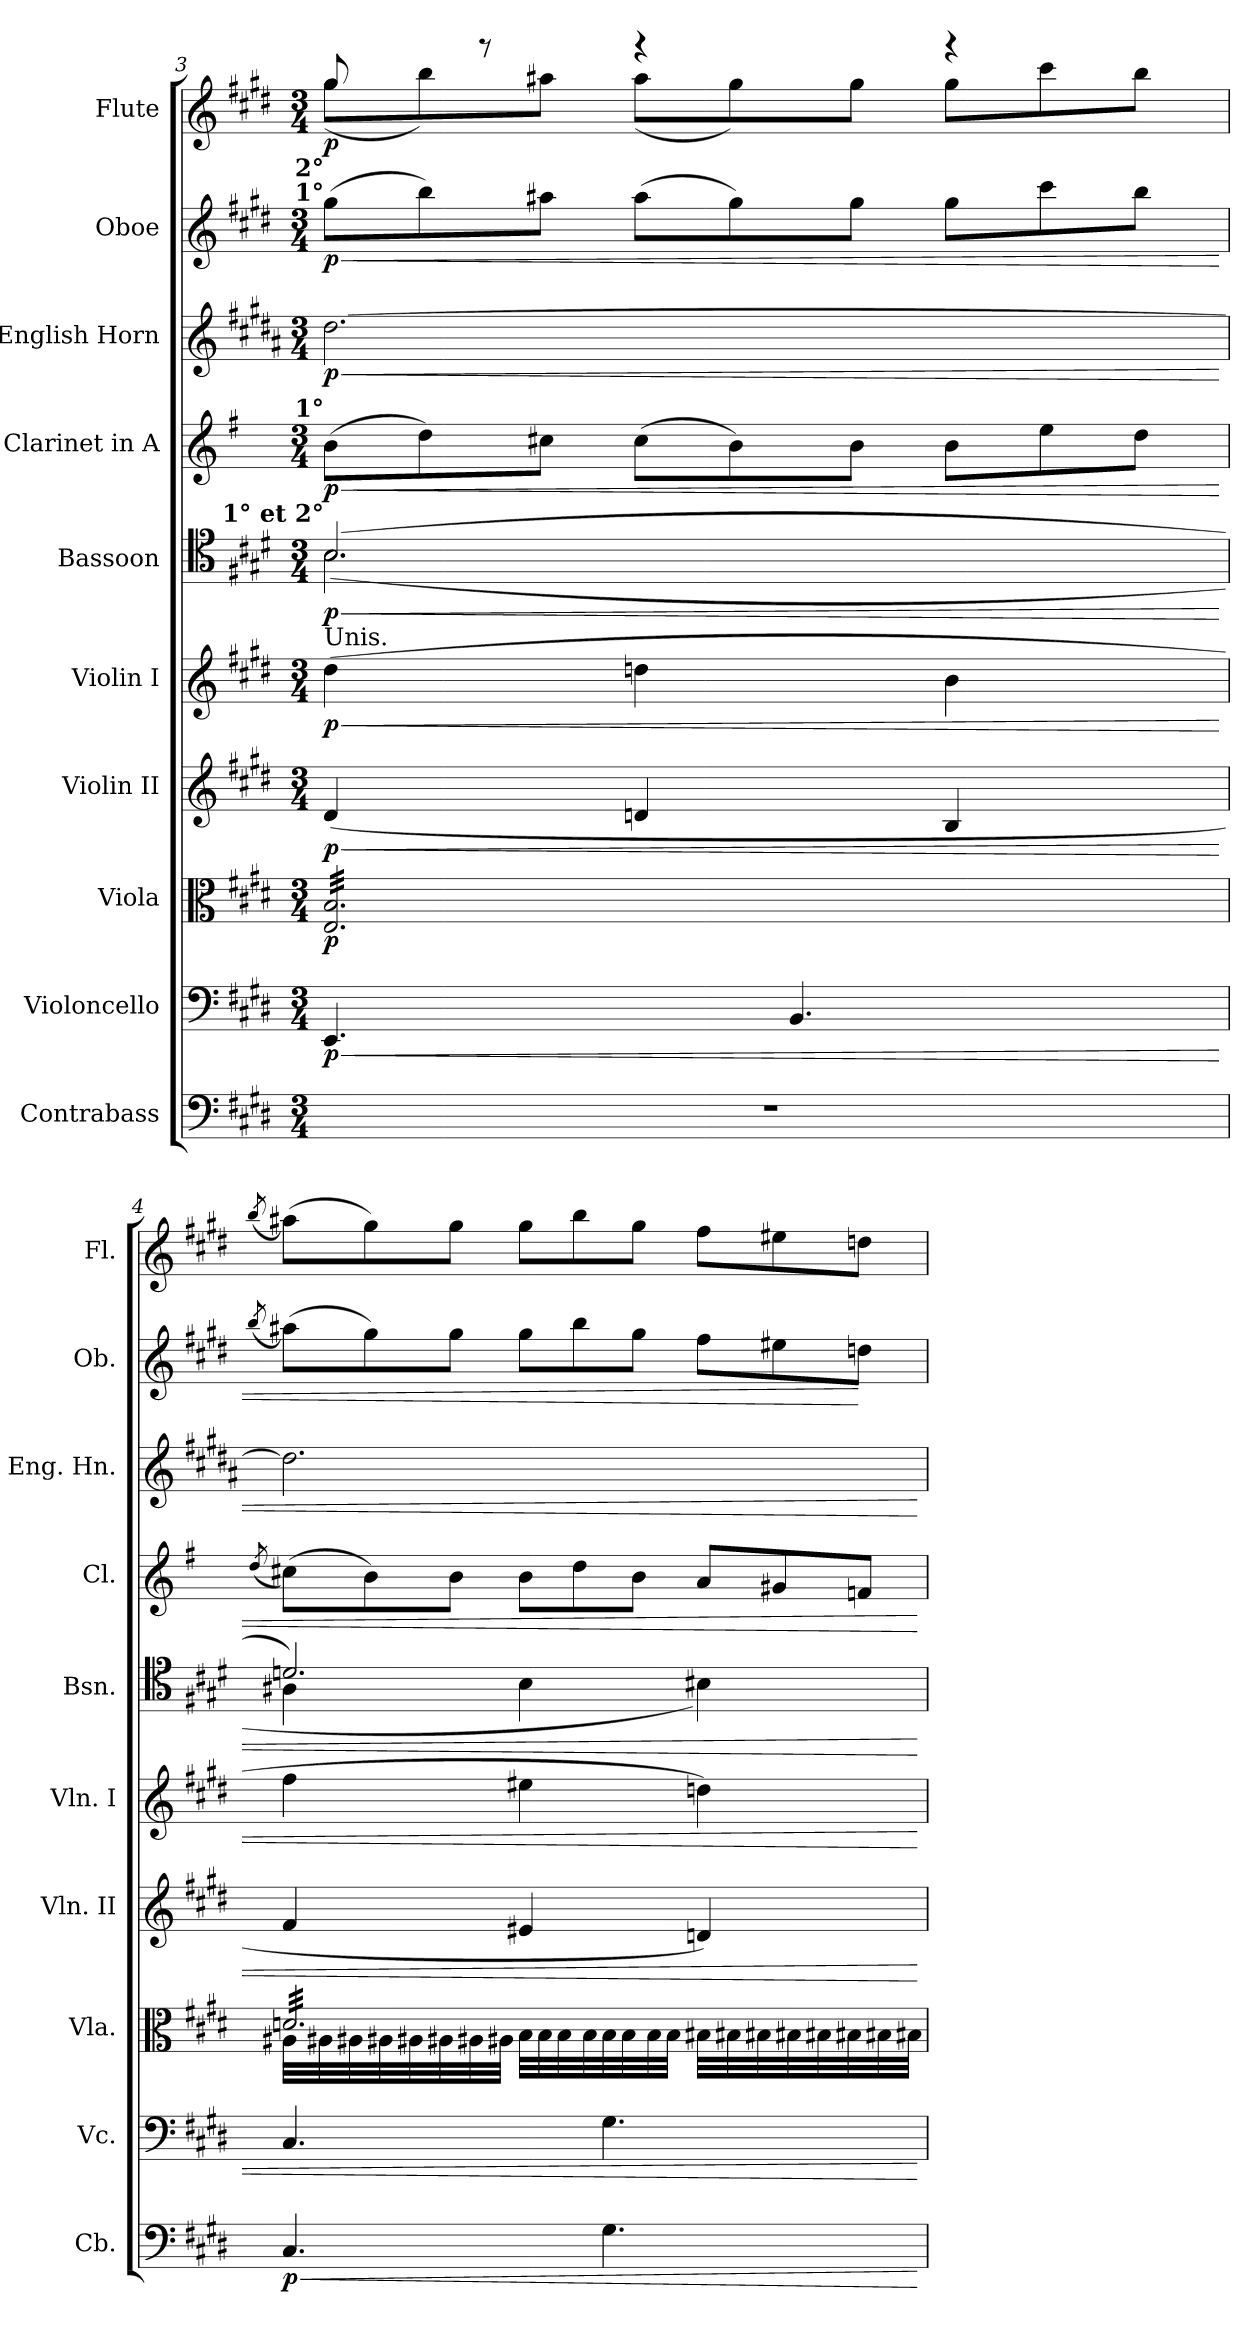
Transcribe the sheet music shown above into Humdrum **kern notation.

**kern	**dynam	**kern	**dynam	**kern	**dynam	**kern	**dynam	**kern	**dynam	**kern	**dynam	**kern	**dynam	**kern	**dynam	**kern	**dynam	**kern	**dynam
*part10	*part10	*part9	*part9	*part8	*part8	*part7	*part7	*part6	*part6	*part5	*part5	*part4	*part4	*part3	*part3	*part2	*part2	*part1	*part1
*staff10	*staff10	*staff9	*staff9	*staff8	*staff8	*staff7	*staff7	*staff6	*staff6	*staff5	*staff5	*staff4	*staff4	*staff3	*staff3	*staff2	*staff2	*staff1	*staff1
*I"Contrabass	*	*I"Violoncello	*	*I"Viola	*	*I"Violin II	*	*I"Violin I	*	*I"Bassoon	*	*I"Clarinet in A	*	*I"English Horn	*	*I"Oboe	*	*I"Flute	*
*I'Cb.	*	*I'Vc.	*	*I'Vla.	*	*I'Vln. II	*	*I'Vln. I	*	*I'Bsn.	*	*I'Cl.	*	*I'Eng. Hn.	*	*I'Ob.	*	*I'Fl.	*
*clefF4	*	*clefF4	*	*clefC3	*	*clefG2	*	*clefG2	*	*clefC4	*	*clefG2	*	*clefG2	*	*clefG2	*	*clefG2	*
*ITrd7c12	*	*	*	*	*	*	*	*	*	*	*	*ITrd2c3	*	*ITrd4c7	*	*	*	*	*
*k[f#c#g#d#]	*	*k[f#c#g#d#]	*	*k[f#c#g#d#]	*	*k[f#c#g#d#]	*	*k[f#c#g#d#]	*	*k[f#c#g#d#]	*	*k[f#c#g#d#]	*	*k[f#c#g#d#]	*	*k[f#c#g#d#]	*	*k[f#c#g#d#]	*
*E:	*	*E:	*	*E:	*	*E:	*	*E:	*	*E:	*	*E:	*	*E:	*	*E:	*	*E:	*
*M3/4	*	*M3/4	*	*M3/4	*	*M3/4	*	*M3/4	*	*M3/4	*	*M3/4	*	*M3/4	*	*M3/4	*	*M3/4	*
=3	=3	=3	=3	=3	=3	=3	=3	=3	=3	=3	=3	=3	=3	=3	=3	=3	=3	=3	=3
!	!	!	!LO:HP:b	!	!	!	!LO:HP:b	!	!LO:HP:b	!	!LO:HP:b	!	!	!	!	!	!	!	!
*	*	*	*	*	*	*	*	*	*	*^	*	*	*	*	*	*	*	*	*
*	*	*	*	*	*	*	*	*	*	*	*	*	*Xtuplet	*	*	*	*	*	*	*
!	!	!	!	!	!	!	!	!	!	!	!	!	!	!LO:HP:b	!	!LO:HP:b	!	!	!	!
*	*	*	*	*	*	*	*	*	*	*	*	*	*	*	*	*	*Xtuplet	*	*	*
!	!	!	!	!	!	!	!	!	!	!	!	!	!	!	!	!	!	!LO:HP:b	!	!
*	*	*	*	*	*	*	*	*	*	*	*	*	*	*	*	*	*	*	*^	*
*	*	*	*	*	*	*	*	*	*	*	*	*	*	*	*	*	*	*	*	*Xtuplet	*
!	!	!	!	!	!	!	!	!	!	!	!	!	!	!	!	!	!	!	!LO:TX:b:B:rj:t=2°	!	!
!	!	!	!	!	!	!	!	!	!	!	!	!	!	!	!	!	!LO:TX:a:B:rj:t=1°	!	!	!	!
!	!	!	!	!	!	!	!	!	!	!	!	!	!LO:TX:a:B:rj:t=1°	!	!	!	!	!	!	!	!
!	!	!	!	!	!	!	!	!	!	!LO:TX:a:B:rj:t=1° et 2°	!	!	!	!	!	!	!	!	!	!	!
!	!	!	!	!	!	!	!	!LO:TX:a:t=Unis.	!	!	!	!	!	!	!	!	!	!	!	!	!
*	*	*	*	*tremolo	*	*	*	*	*	*	*	*	*	*	*	*	*	*	*	*	*
4%3r	.	4.EE	< p	32E 32BLLL	p	(4d#	< p	(4dd#	< p	(2.B	(2.B	< p	(12g#L	< p	[2.g#	< p	(12gg#L	< p	8gg#	(>12gg#L	p
.	.	.	.	32E 32B	.	.	.	.	.	.	.	.	.	.	.	.	.	.	.	.	.
.	.	.	.	32E 32B	.	.	.	.	.	.	.	.	.	.	.	.	.	.	.	.	.
.	.	.	.	.	.	.	.	.	.	.	.	.	12b)	.	.	.	12bb)	.	.	12bb)	.
.	.	.	.	32E 32B	.	.	.	.	.	.	.	.	.	.	.	.	.	.	.	.	.
.	.	.	.	32E 32B	.	.	.	.	.	.	.	.	.	.	.	.	.	.	8rggg	.	.
.	.	.	.	32E 32B	.	.	.	.	.	.	.	.	.	.	.	.	.	.	.	.	.
.	.	.	.	.	.	.	.	.	.	.	.	.	12a#XJ	.	.	.	12aa#XJ	.	.	12aa#XJ	.
.	.	.	.	32E 32B	.	.	.	.	.	.	.	.	.	.	.	.	.	.	.	.	.
.	.	.	.	32E 32B	.	.	.	.	.	.	.	.	.	.	.	.	.	.	.	.	.
.	.	.	.	32E 32B	.	4dn	.	4ddn	.	.	.	.	(12a#L	.	.	.	(12aa#L	.	4rggg	(>12aa#L	.
.	.	.	.	32E 32B	.	.	.	.	.	.	.	.	.	.	.	.	.	.	.	.	.
.	.	.	.	32E 32B	.	.	.	.	.	.	.	.	.	.	.	.	.	.	.	.	.
.	.	.	.	.	.	.	.	.	.	.	.	.	12g#)	.	.	.	12gg#)	.	.	12gg#)	.
.	.	.	.	32E 32B	.	.	.	.	.	.	.	.	.	.	.	.	.	.	.	.	.
.	.	4.BB	.	32E 32B	.	.	.	.	.	.	.	.	.	.	.	.	.	.	.	.	.
.	.	.	.	32E 32B	.	.	.	.	.	.	.	.	.	.	.	.	.	.	.	.	.
.	.	.	.	.	.	.	.	.	.	.	.	.	12g#J	.	.	.	12gg#J	.	.	12gg#J	.
.	.	.	.	32E 32B	.	.	.	.	.	.	.	.	.	.	.	.	.	.	.	.	.
.	.	.	.	32E 32B	.	.	.	.	.	.	.	.	.	.	.	.	.	.	.	.	.
.	.	.	.	32E 32B	.	4B	.	4b	.	.	.	.	12g#L	.	.	.	12gg#L	.	4rggg	12gg#L	.
.	.	.	.	32E 32B	.	.	.	.	.	.	.	.	.	.	.	.	.	.	.	.	.
.	.	.	.	32E 32B	.	.	.	.	.	.	.	.	.	.	.	.	.	.	.	.	.
.	.	.	.	.	.	.	.	.	.	.	.	.	12cc#	.	.	.	12ccc#	.	.	12ccc#	.
.	.	.	.	32E 32B	.	.	.	.	.	.	.	.	.	.	.	.	.	.	.	.	.
.	.	.	.	32E 32B	.	.	.	.	.	.	.	.	.	.	.	.	.	.	.	.	.
.	.	.	.	32E 32B	.	.	.	.	.	.	.	.	.	.	.	.	.	.	.	.	.
.	.	.	.	.	.	.	.	.	.	.	.	.	12bJ	.	.	.	12bbJ	.	.	12bbJ	.
.	.	.	.	32E 32B	.	.	.	.	.	.	.	.	.	.	.	.	.	.	.	.	.
.	.	.	.	32E 32BJJJ	.	.	.	.	.	.	.	.	.	.	.	.	.	.	.	.	.
*	*	*	*	*	*	*	*	*	*	*	*	*	*	*	*	*	*	*	*v	*v	*
=4	=4	=4	=4	=4	=4	=4	=4	=4	=4	=4	=4	=4	=4	=4	=4	=4	=4	=4	=4	=4
.	.	.	.	.	.	.	.	.	.	.	.	.	(>8qb/	.	.	.	(>8qbb/	.	(>8qbb/	.
!	!	!	!	!LO:TX:a:t=Div.	!	!	!	!	!	!	!	!	!	!	!	!	!	!	!	!
!	!LO:HP:b	!	!	!	!	!	!	!	!	!	!	!	!	!	!	!	!	!	!	!
*	*	*	*	*^	*	*	*	*	*	*	*	*	*	*	*	*	*	*	*	*
4.CC#	< p	4.C#	.	32dnLLL	32A#XLLL	.	4f#	.	4ff#	.	2.dn)	4A#X	.	(12a#XL)	.	2.g#]	.	(12aa#XL)	.	(12aa#XL)	.
.	.	.	.	32dn	32A#X	.	.	.	.	.	.	.	.	.	.	.	.	.	.	.	.
.	.	.	.	32dn	32A#X	.	.	.	.	.	.	.	.	.	.	.	.	.	.	.	.
.	.	.	.	.	.	.	.	.	.	.	.	.	.	12g#)	.	.	.	12gg#)	.	12gg#)	.
.	.	.	.	32dn	32A#X	.	.	.	.	.	.	.	.	.	.	.	.	.	.	.	.
.	.	.	.	32dn	32A#X	.	.	.	.	.	.	.	.	.	.	.	.	.	.	.	.
.	.	.	.	32dn	32A#X	.	.	.	.	.	.	.	.	.	.	.	.	.	.	.	.
.	.	.	.	.	.	.	.	.	.	.	.	.	.	12g#J	.	.	.	12gg#J	.	12gg#J	.
.	.	.	.	32dn	32A#X	.	.	.	.	.	.	.	.	.	.	.	.	.	.	.	.
.	.	.	.	32dn	32A#XJJJ	.	.	.	.	.	.	.	.	.	.	.	.	.	.	.	.
.	.	.	.	32dn	32BLLL	.	4e#X	.	4ee#X	.	.	4B	.	12g#L	.	.	.	12gg#L	.	12gg#L	.
.	.	.	.	32dn	32B	.	.	.	.	.	.	.	.	.	.	.	.	.	.	.	.
.	.	.	.	32dn	32B	.	.	.	.	.	.	.	.	.	.	.	.	.	.	.	.
.	.	.	.	.	.	.	.	.	.	.	.	.	.	12b	.	.	.	12bb	.	12bb	.
.	.	.	.	32dn	32B	.	.	.	.	.	.	.	.	.	.	.	.	.	.	.	.
4.GG#	.	4.G#	.	32dn	32B	.	.	.	.	.	.	.	.	.	.	.	.	.	.	.	.
.	.	.	.	32dn	32B	.	.	.	.	.	.	.	.	.	.	.	.	.	.	.	.
.	.	.	.	.	.	.	.	.	.	.	.	.	.	12g#J	.	.	.	12gg#J	.	12gg#J	.
.	.	.	.	32dn	32B	.	.	.	.	.	.	.	.	.	.	.	.	.	.	.	.
.	.	.	.	32dn	32BJJJ	.	.	.	.	.	.	.	.	.	.	.	.	.	.	.	.
.	.	.	.	32dn	32B#XLLL	.	4dn)	.	4ddn)	.	.	4B#X)	.	12f#L	.	.	.	12ff#L	.	12ff#L	.
.	.	.	.	32dn	32B#X	.	.	.	.	.	.	.	.	.	.	.	.	.	.	.	.
.	.	.	.	32dn	32B#X	.	.	.	.	.	.	.	.	.	.	.	.	.	.	.	.
.	.	.	.	.	.	.	.	.	.	.	.	.	.	12e#X	.	.	.	12ee#X	.	12ee#X	.
.	.	.	.	32dn	32B#X	.	.	.	.	.	.	.	.	.	.	.	.	.	.	.	.
.	.	.	.	32dn	32B#X	.	.	.	.	.	.	.	.	.	.	.	.	.	.	.	.
.	.	.	.	32dn	32B#X	.	.	.	.	.	.	.	.	.	.	.	.	.	.	.	.
.	.	.	.	.	.	.	.	.	.	.	.	.	.	12dnJ	.	.	.	12ddnJ	[	12ddnJ	.
.	.	.	.	32dn	32B#X	.	.	.	.	.	.	.	.	.	.	.	.	.	.	.	.
.	.	.	.	32dnJJJ	32B#XJJJ	.	.	.	.	.	.	.	.	.	.	.	.	.	.	.	.
*	*	*	*	*Xtremolo	*	*	*	*	*	*	*	*	*	*	*	*	*	*	*	*	*
*	*	*	*	*v	*v	*	*	*	*	*	*v	*v	*	*	*	*	*	*	*	*	*
.	[	.	[	.	.	.	[	.	[	.	[	.	[	.	[	.	.	.	.
=	=	=	=	=	=	=	=	=	=	=	=	=	=	=	=	=	=	=	=
*-	*-	*-	*-	*-	*-	*-	*-	*-	*-	*-	*-	*-	*-	*-	*-	*-	*-	*-	*-
